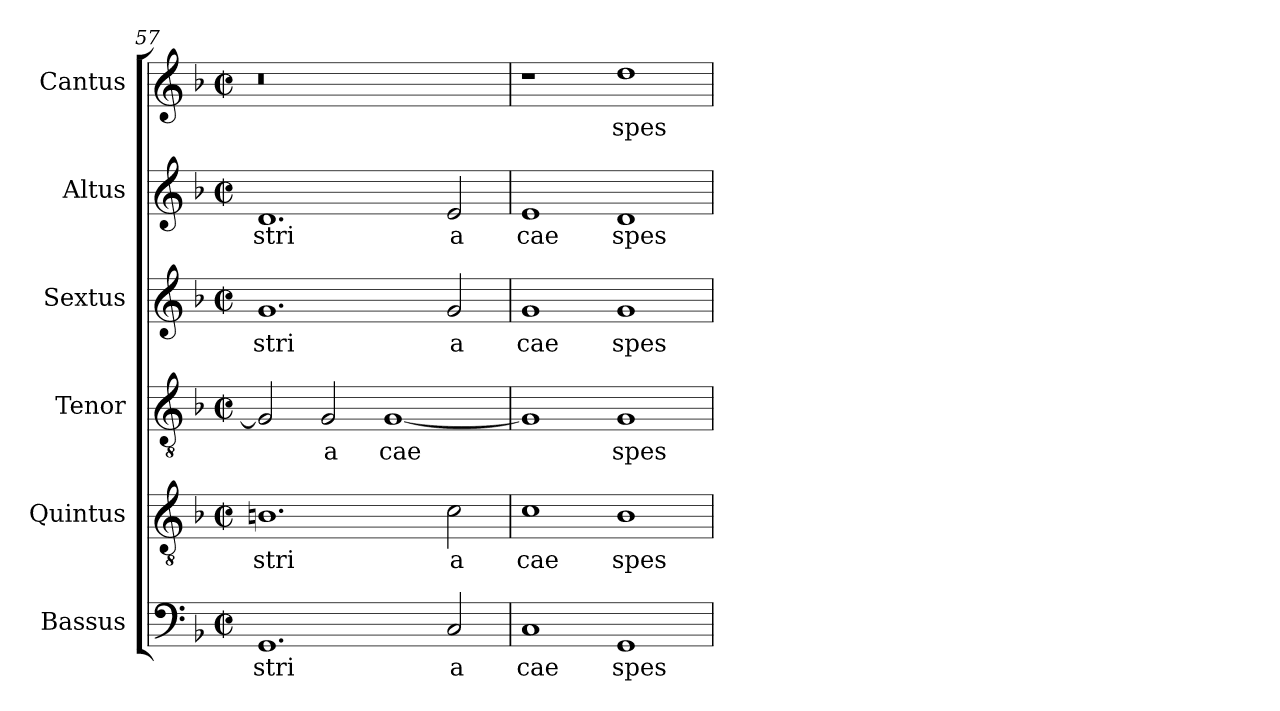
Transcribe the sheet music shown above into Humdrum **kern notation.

**kern	**text	**kern	**text	**kern	**text	**kern	**text	**kern	**text	**kern	**text
*part6	*part6	*part5	*part5	*part4	*part4	*part3	*part3	*part2	*part2	*part1	*part1
*staff6	*staff6	*staff5	*staff5	*staff4	*staff4	*staff3	*staff3	*staff2	*staff2	*staff1	*staff1
*I"Bassus	*	*I"Quintus	*	*I"Tenor	*	*I"Sextus	*	*I"Altus	*	*I"Cantus	*
*clefF4	*	*clefGv2	*	*clefGv2	*	*clefG2	*	*clefG2	*	*clefG2	*
*k[b-]	*	*k[b-]	*	*k[b-]	*	*k[b-]	*	*k[b-]	*	*k[b-]	*
*F:	*	*F:	*	*F:	*	*F:	*	*F:	*	*F:	*
*M2/2	*	*M2/2	*	*M2/2	*	*M2/2	*	*M2/2	*	*M2/2	*
*met(c|)	*	*met(c|)	*	*met(c|)	*	*met(c|)	*	*met(c|)	*	*met(c|)	*
=57	=57	=57	=57	=57	=57	=57	=57	=57	=57	=57	=57
!	!LO:LY:b:cj	!	!LO:LY:b:cj	!	!	!	!LO:LY:b:cj	!	!LO:LY:b:cj	!	!
1.GG	stri	1.Bn	stri	2G/]	.	1.g	stri	1.d	stri	0r	.
!	!	!	!	!	!LO:LY:b:cj	!	!	!	!	!	!
.	.	.	.	2G/	a	.	.	.	.	.	.
!	!	!	!	!	!LO:LY:b:cj	!	!	!	!	!	!
.	.	.	.	[<1G	cae	.	.	.	.	.	.
!	!LO:LY:b:cj	!	!LO:LY:b:cj	!	!	!	!LO:LY:b:cj	!	!LO:LY:b:cj	!	!
2C/	a	2c\	a	.	.	2g/	a	2e/	a	.	.
=58	=58	=58	=58	=58	=58	=58	=58	=58	=58	=58	=58
!	!LO:LY:b:cj	!	!LO:LY:b:cj	!	!	!	!LO:LY:b:cj	!	!LO:LY:b:cj	!	!
1C	cae	1c	cae	1G]	.	1g	cae	1e	cae	1r	.
!	!LO:LY:b:cj	!	!LO:LY:b:cj	!	!LO:LY:b:cj	!	!LO:LY:b:cj	!	!LO:LY:b:cj	!	!LO:LY:b:cj
1GG	spes	1B-	spes	1G	spes	1g	spes	1d	spes	1dd	spes
=	=	=	=	=	=	=	=	=	=	=	=
*-	*-	*-	*-	*-	*-	*-	*-	*-	*-	*-	*-
